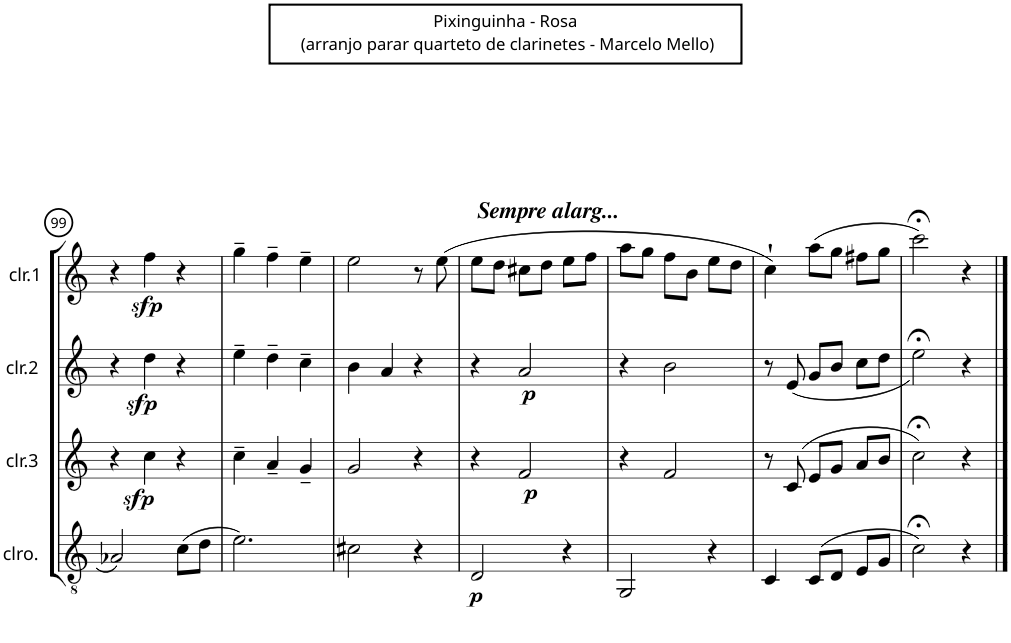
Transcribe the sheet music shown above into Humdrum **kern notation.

**kern	**dynam	**kern	**dynam	**kern	**dynam	**kern	**dynam
*part4	*part4	*part3	*part3	*part2	*part2	*part1	*part1
*staff4	*staff4	*staff3	*staff3	*staff2	*staff2	*staff1	*staff1
*I"Clr. Bb baixo (Clarone)	*	*I"Clr. Bb	*	*I"Clr. Bb	*	*I"Clr. Bb	*
*I'clro.	*	*I'clr.3	*	*I'clr.2	*	*I'clr.1	*
!!LO:PB:g=z
*clefGv2	*	*clefG2	*	*clefG2	*	*clefG2	*
*Trd1c2	*	*Trd1c2	*	*Trd1c2	*	*Trd1c2	*
*k[]	*	*k[]	*	*k[]	*	*k[]	*
*M3/4	*	*M3/4	*	*M3/4	*	*M3/4	*
=99	=99	=99	=99	=99	=99	=99	=99
2A-X/	.	4r	.	4r	.	4r	.
!	!	!	!LO:DY:b	!	!LO:DY:b	!	!LO:DY:b
.	.	4cc\	sfp	4dd\	sfp	4ff\	sfp
(8c\L	.	4r	.	4r	.	4r	.
8d\J	.	.	.	.	.	.	.
=100	=100	=100	=100	=100	=100	=100	=100
2.e\)	.	4cc~\	.	4ee~\	.	4gg~\	.
.	.	4a~/	.	4dd~\	.	4ff~\	.
.	.	4g~/	.	4cc~\	.	4ee~\	.
=101	=101	=101	=101	=101	=101	=101	=101
2c#X\	.	2g/	.	4b\	.	2ee\	.
.	.	.	.	4a/	.	.	.
4r	.	4r	.	4r	.	8r	.
.	.	.	.	.	.	(8ee\	.
=102	=102	=102	=102	=102	=102	=102	=102
!	!	!	!	!	!	!LO:TX:a:Bi:t=Sempre alarg...	!
!	!LO:DY:b	!	!	!	!	!	!
2D/	p	4r	.	4r	.	8ee\L	.
.	.	.	.	.	.	8dd\J	.
!	!	!	!LO:DY:b	!	!LO:DY:b	!	!
.	.	2f/	p	2a/	p	8cc#X\L	.
.	.	.	.	.	.	8dd\J	.
4r	.	.	.	.	.	8ee\L	.
.	.	.	.	.	.	8ff\J	.
=103	=103	=103	=103	=103	=103	=103	=103
2GG/	.	4r	.	4r	.	8aa\L	.
.	.	.	.	.	.	8gg\J	.
.	.	2f/	.	2b\	.	8ff\L	.
.	.	.	.	.	.	8b\J	.
4r	.	.	.	.	.	8ee\L	.
.	.	.	.	.	.	8dd\J	.
=104	=104	=104	=104	=104	=104	=104	=104
4C/	.	8r	.	8r	.	4cc`\)	.
.	.	(8c/	.	(<8e/	.	.	.
(8C/L	.	8e/L	.	8g/L	.	(8aa\L	.
8D/J	.	8g/J	.	8b/J	.	8gg\J	.
8E/L	.	8a/L	.	8cc\L	.	8ff#X\L	.
8G/J	.	8b/J	.	8dd\J	.	8gg\J	.
=105	=105	=105	=105	=105	=105	=105	=105
2c;<\)	.	2cc;<\)	.	2ee;<\)	.	2ccc;<\)	.
4r	.	4r	.	4r	.	4r	.
==	==	==	==	==	==	==	==
*-	*-	*-	*-	*-	*-	*-	*-
